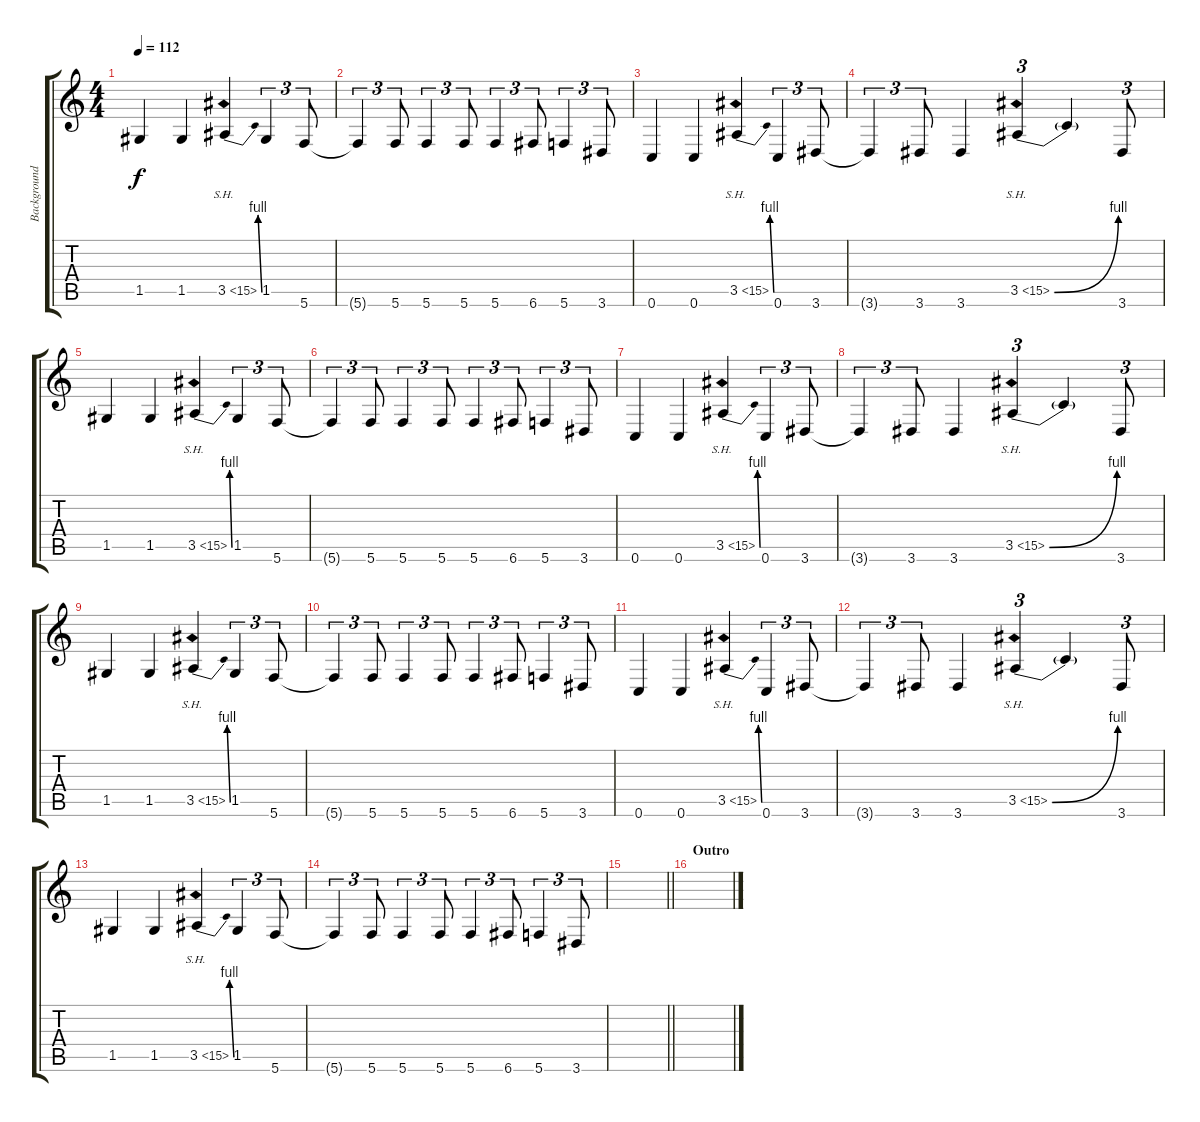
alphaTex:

\track ("Background Guitar (Travis Miguel)" "Background") {instrument distortionguitar}
\staff {score tabs}
\tuning (D4 A3 F3 C3 G2 C2) {hide}
\ts (4 4)
\tempo 112
\clef g2
\ks c
1.5.4{dy f} 1.5.4 3.5{be (bend 0 0 60 4) sh 12}.4 1.5.4{tu (3 2)} 5.6.8{tu (3 2)} |
5.6{t}.4{tu (3 2)} 5.6.8{tu (3 2)} 5.6.4{tu (3 2)} 5.6.8{tu (3 2)} 5.6.4{tu (3 2)} 6.6.8{tu (3 2)} 5.6.4{tu (3 2)} 3.6.8{tu (3 2)} |
0.6.4 0.6.4 3.5{be (bend 0 0 60 4) sh 12}.4 0.6.4{tu (3 2)} 3.6.8{tu (3 2)} |
3.6{t}.4{tu (3 2)} 3.6.8{tu (3 2)} 3.6.4 3.5{be (bend 0 0 60 4) sh 12}.4{tu (3 2)} 3.5{t}.4 3.6.8{tu (3 2)} |
1.5.4 1.5.4 3.5{be (bend 0 0 60 4) sh 12}.4 1.5.4{tu (3 2)} 5.6.8{tu (3 2)} |
5.6{t}.4{tu (3 2)} 5.6.8{tu (3 2)} 5.6.4{tu (3 2)} 5.6.8{tu (3 2)} 5.6.4{tu (3 2)} 6.6.8{tu (3 2)} 5.6.4{tu (3 2)} 3.6.8{tu (3 2)} |
0.6.4 0.6.4 3.5{be (bend 0 0 60 4) sh 12}.4 0.6.4{tu (3 2)} 3.6.8{tu (3 2)} |
3.6{t}.4{tu (3 2)} 3.6.8{tu (3 2)} 3.6.4 3.5{be (bend 0 0 60 4) sh 12}.4{tu (3 2)} 3.5{t}.4 3.6.8{tu (3 2)} |
1.5.4 1.5.4 3.5{be (bend 0 0 60 4) sh 12}.4 1.5.4{tu (3 2)} 5.6.8{tu (3 2)} |
5.6{t}.4{tu (3 2)} 5.6.8{tu (3 2)} 5.6.4{tu (3 2)} 5.6.8{tu (3 2)} 5.6.4{tu (3 2)} 6.6.8{tu (3 2)} 5.6.4{tu (3 2)} 3.6.8{tu (3 2)} |
0.6.4 0.6.4 3.5{be (bend 0 0 60 4) sh 12}.4 0.6.4{tu (3 2)} 3.6.8{tu (3 2)} |
3.6{t}.4{tu (3 2)} 3.6.8{tu (3 2)} 3.6.4 3.5{be (bend 0 0 60 4) sh 12}.4{tu (3 2)} 3.5{t}.4 3.6.8{tu (3 2)} |
1.5.4 1.5.4 3.5{be (bend 0 0 60 4) sh 12}.4 1.5.4{tu (3 2)} 5.6.8{tu (3 2)} |
5.6{t}.4{tu (3 2)} 5.6.8{tu (3 2)} 5.6.4{tu (3 2)} 5.6.8{tu (3 2)} 5.6.4{tu (3 2)} 6.6.8{tu (3 2)} 5.6.4{tu (3 2)} 3.6.8{tu (3 2)} |
\barLineRight lightlight
|
\section ("" "Outro")
